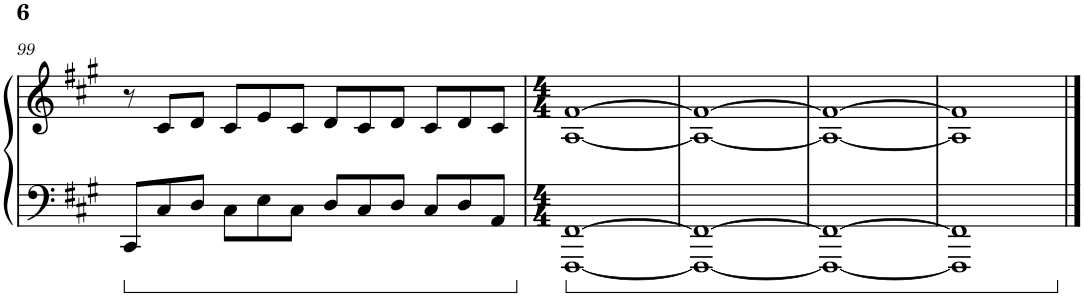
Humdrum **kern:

**kern	**kern
*part1	*part1
*staff2	*staff1
*I"Piano	*
*I'Pno.	*
!!LO:PB:g=z
*clefF4	*clefG2
*k[f#c#g#]	*k[f#c#g#]
*M12/8	*M12/8
=99	=99
8CC#/L	8r
8C#/	8c#/L
8D/J	8d/J
8C#\L	8c#/L
8E\	8e/
8C#\J	8c#/J
8D/L	8d/L
8C#/	8c#/
8D/J	8d/J
8C#/L	8c#/L
8D/	8d/
8AA/J	8c#/J
=100	=100
*M4/4	*M4/4
[1FFF# [1FF#	[1A [1f#
=101	=101
1FFF#_ 1FF#_	1A_ 1f#_
=102	=102
1FFF#_ 1FF#_	1A_ 1f#_
=103	=103
1FFF#] 1FF#]	1A] 1f#]
==	==
*-	*-
